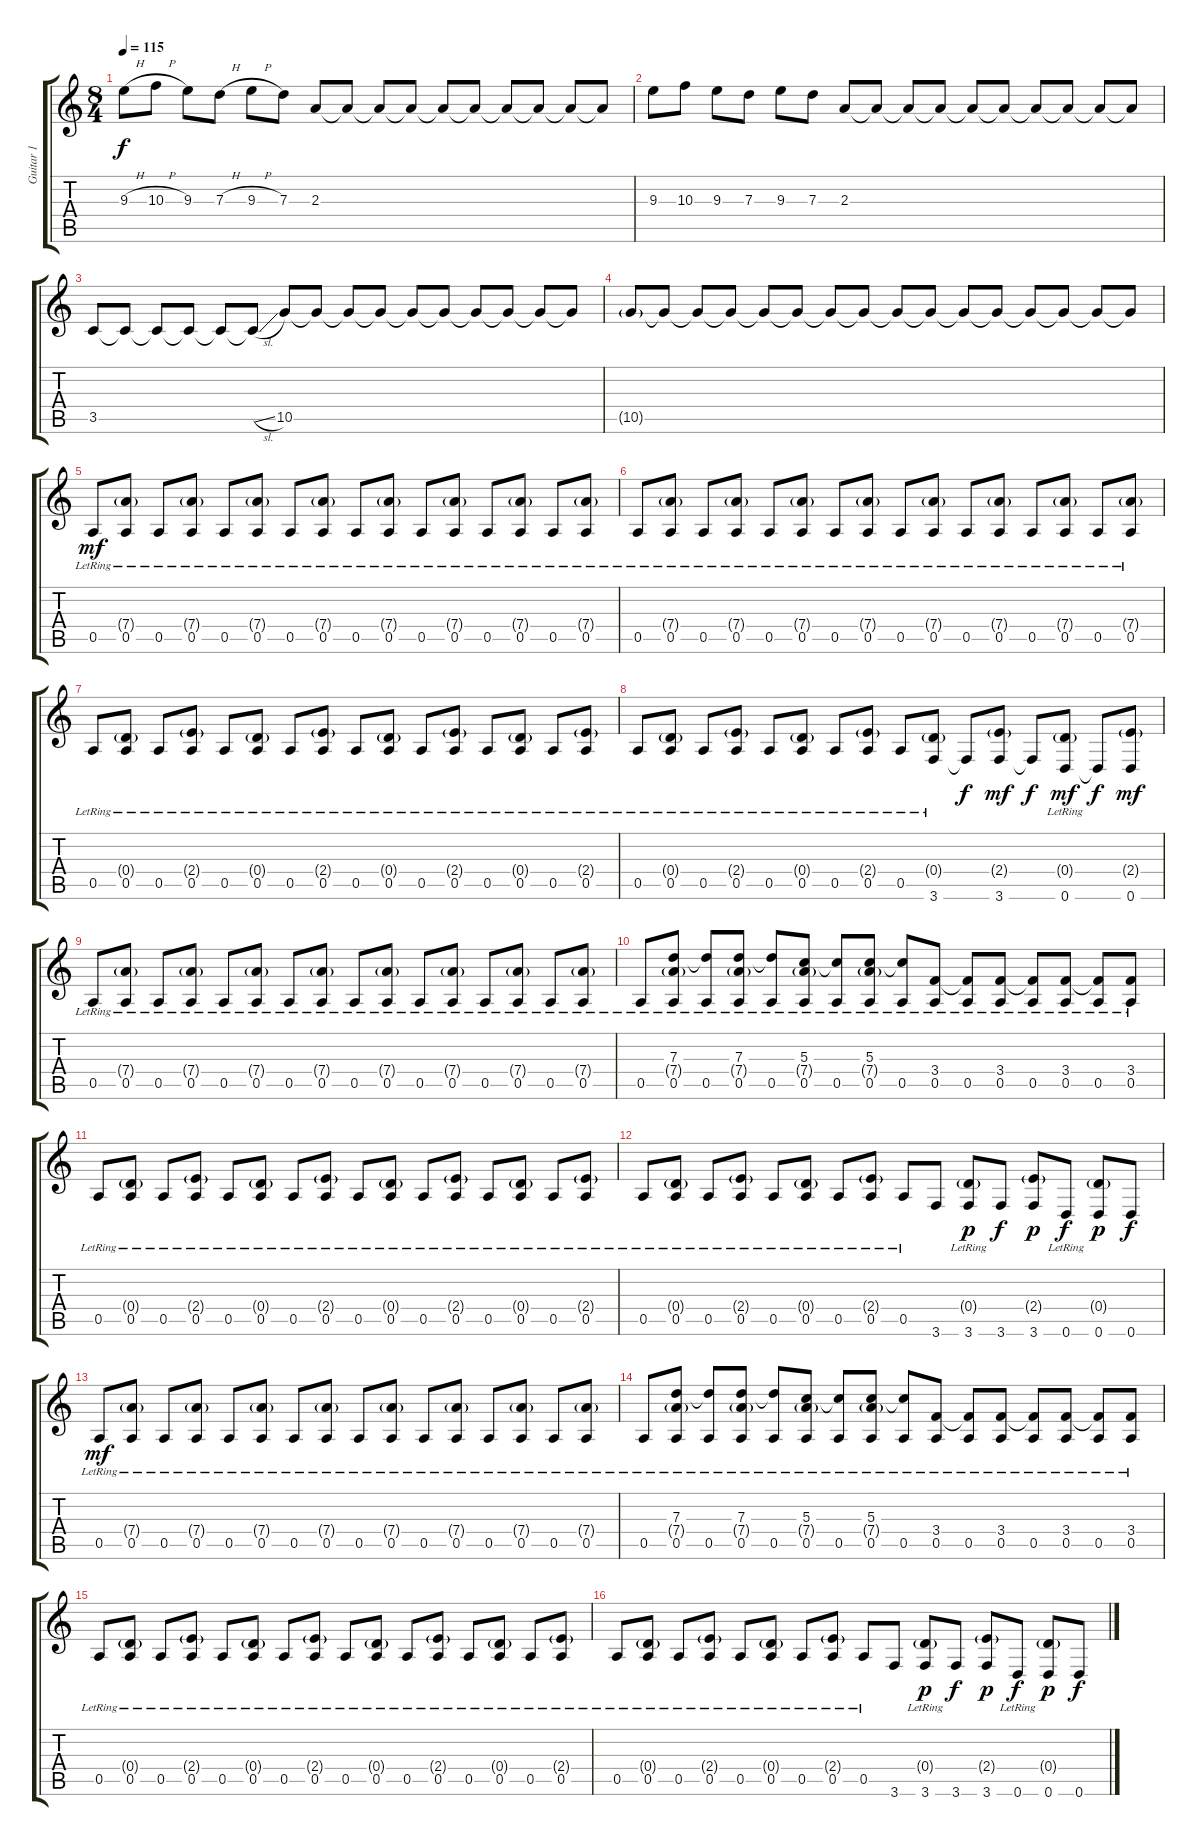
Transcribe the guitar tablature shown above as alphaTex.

\track ("Guitar 1" "Guitar 1") {instrument overdrivenguitar}
\staff {score tabs}
\tuning (E4 B3 G3 D3 A2 D2) {hide}
\ts (8 4)
\tempo 115
\clef g2
\ks c
9.3{h}.8{dy f} 10.3{h}.8 9.3.8 7.3{h}.8 9.3{h}.8 7.3.8 2.3.8 2.3{t}.8 2.3{t}.8 2.3{t}.8 2.3{t}.8 2.3{t}.8 2.3{t}.8 2.3{t}.8 2.3{t}.8 2.3{t}.8 |
9.3.8 10.3.8 9.3.8 7.3.8 9.3.8 7.3.8 2.3.8 2.3{t}.8 2.3{t}.8 2.3{t}.8 2.3{t}.8 2.3{t}.8 2.3{t}.8 2.3{t}.8 2.3{t}.8 2.3{t}.8 |
3.5.8 3.5{t}.8 3.5{t}.8 3.5{t}.8 3.5{t}.8 3.5{sl t}.8 10.5.8 10.5{t}.8 10.5{t}.8 10.5{t}.8 10.5{t}.8 10.5{t}.8 10.5{t}.8 10.5{t}.8 10.5{t}.8 10.5{t}.8 |
10.5{g}.8 10.5{t}.8 10.5{t}.8 10.5{t}.8 10.5{t}.8 10.5{t}.8 10.5{t}.8 10.5{t}.8 10.5{t}.8 10.5{t}.8 10.5{t}.8 10.5{t}.8 10.5{t}.8 10.5{t}.8 10.5{t}.8 10.5{t}.8 |
0.5{lr}.8{dy mf volume 9 instrument overdrivenguitar} (7.4{g lr} 0.5).8 0.5{lr}.8 (7.4{g lr} 0.5).8 0.5{lr}.8 (7.4{g lr} 0.5).8 0.5{lr}.8 (7.4{g lr} 0.5).8 0.5{lr}.8 (7.4{g lr} 0.5).8 0.5{lr}.8 (7.4{g lr} 0.5).8 0.5{lr}.8 (7.4{g lr} 0.5).8 0.5{lr}.8 (7.4{g lr} 0.5).8 |
0.5{lr}.8 (7.4{g lr} 0.5{lr}).8 0.5{lr}.8 (7.4{g lr} 0.5{lr}).8 0.5{lr}.8 (7.4{g lr} 0.5{lr}).8 0.5{lr}.8 (7.4{g lr} 0.5{lr}).8 0.5{lr}.8 (7.4{g lr} 0.5{lr}).8 0.5{lr}.8 (7.4{g lr} 0.5{lr}).8 0.5{lr}.8 (7.4{g lr} 0.5{lr}).8 0.5{lr}.8 (7.4{g lr} 0.5{lr}).8 |
0.5{lr}.8 (0.4{g lr} 0.5).8 0.5{lr}.8 (2.4{g lr} 0.5).8 0.5{lr}.8 (0.4{g lr} 0.5).8 0.5{lr}.8 (2.4{g lr} 0.5).8 0.5{lr}.8 (0.4{g lr} 0.5).8 0.5{lr}.8 (2.4{g lr} 0.5).8 0.5{lr}.8 (0.4{g lr} 0.5).8 0.5{lr}.8 (2.4{g lr} 0.5).8 |
0.5{lr}.8 (0.4{g lr} 0.5).8 0.5{lr}.8 (2.4{g lr} 0.5).8 0.5{lr}.8 (0.4{g lr} 0.5{lr}).8 0.5{lr}.8 (2.4{g lr} 0.5{lr}).8 0.5{lr}.8 (0.4{g} 3.6{lr}).8 3.6{t}.8{dy f} (2.4{g} 3.6).8{dy mf} 3.6{t}.8{dy f} (0.4{g} 0.6{lr}).8{dy mf} 0.6{t}.8{dy f} (2.4{g} 0.6).8{dy mf} |
0.5{lr}.8 (7.4{g lr} 0.5).8 0.5{lr}.8 (7.4{g lr} 0.5).8 0.5{lr}.8 (7.4{g lr} 0.5).8 0.5{lr}.8 (7.4{g lr} 0.5).8 0.5{lr}.8 (7.4{g lr} 0.5).8 0.5{lr}.8 (7.4{g lr} 0.5).8 0.5{lr}.8 (7.4{g lr} 0.5).8 0.5{lr}.8 (7.4{g lr} 0.5).8 |
0.5{lr}.8 (7.3 7.4{g lr} 0.5{lr}).8 (7.3{t} 0.5{lr}).8 (7.3 7.4{g lr} 0.5{lr}).8 (7.3{t} 0.5{lr}).8 (5.3 7.4{g lr} 0.5{lr}).8 (5.3{t} 0.5{lr}).8 (5.3 7.4{g lr} 0.5{lr}).8 (5.3{t} 0.5{lr}).8 (3.4{lr} 0.5{lr}).8 (3.4{t} 0.5{lr}).8 (3.4{lr} 0.5{lr}).8 (3.4{t} 0.5{lr}).8 (3.4{lr} 0.5{lr}).8 (3.4{t} 0.5{lr}).8 (3.4{lr} 0.5{lr}).8 |
0.5{lr}.8 (0.4{g lr} 0.5).8 0.5{lr}.8 (2.4{g lr} 0.5).8 0.5{lr}.8 (0.4{g lr} 0.5).8 0.5{lr}.8 (2.4{g lr} 0.5).8 0.5{lr}.8 (0.4{g lr} 0.5).8 0.5{lr}.8 (2.4{g lr} 0.5).8 0.5{lr}.8 (0.4{g lr} 0.5).8 0.5{lr}.8 (2.4{g lr} 0.5).8 |
0.5{lr}.8 (0.4{g lr} 0.5).8 0.5{lr}.8 (2.4{g lr} 0.5).8 0.5{lr}.8 (0.4{g lr} 0.5{lr}).8 0.5{lr}.8 (2.4{g lr} 0.5{lr}).8 0.5{lr}.8 3.6.8 (0.4{g lr} 3.6).8{dy p} 3.6.8{dy f} (2.4{g} 3.6).8{dy p} 0.6{lr}.8{dy f} (0.4{g} 0.6).8{dy p} 0.6.8{dy f} |
0.5{lr}.8{dy mf} (7.4{g lr} 0.5).8 0.5{lr}.8 (7.4{g lr} 0.5).8 0.5{lr}.8 (7.4{g lr} 0.5).8 0.5{lr}.8 (7.4{g lr} 0.5).8 0.5{lr}.8 (7.4{g lr} 0.5).8 0.5{lr}.8 (7.4{g lr} 0.5).8 0.5{lr}.8 (7.4{g lr} 0.5).8 0.5{lr}.8 (7.4{g lr} 0.5).8 |
0.5{lr}.8 (7.3 7.4{g lr} 0.5{lr}).8 (7.3{t} 0.5{lr}).8 (7.3 7.4{g lr} 0.5{lr}).8 (7.3{t} 0.5{lr}).8 (5.3 7.4{g lr} 0.5{lr}).8 (5.3{t} 0.5{lr}).8 (5.3 7.4{g lr} 0.5{lr}).8 (5.3{t} 0.5{lr}).8 (3.4{lr} 0.5{lr}).8 (3.4{t} 0.5{lr}).8 (3.4{lr} 0.5{lr}).8 (3.4{t} 0.5{lr}).8 (3.4{lr} 0.5{lr}).8 (3.4{t} 0.5{lr}).8 (3.4{lr} 0.5{lr}).8 |
0.5{lr}.8 (0.4{g lr} 0.5).8 0.5{lr}.8 (2.4{g lr} 0.5).8 0.5{lr}.8 (0.4{g lr} 0.5).8 0.5{lr}.8 (2.4{g lr} 0.5).8 0.5{lr}.8 (0.4{g lr} 0.5).8 0.5{lr}.8 (2.4{g lr} 0.5).8 0.5{lr}.8 (0.4{g lr} 0.5).8 0.5{lr}.8 (2.4{g lr} 0.5).8 |
0.5{lr}.8 (0.4{g lr} 0.5).8 0.5{lr}.8 (2.4{g lr} 0.5).8 0.5{lr}.8 (0.4{g lr} 0.5{lr}).8 0.5{lr}.8 (2.4{g lr} 0.5{lr}).8 0.5{lr}.8 3.6.8 (0.4{g lr} 3.6).8{dy p} 3.6.8{dy f} (2.4{g} 3.6).8{dy p} 0.6{lr}.8{dy f} (0.4{g} 0.6).8{dy p} 0.6.8{dy f}
